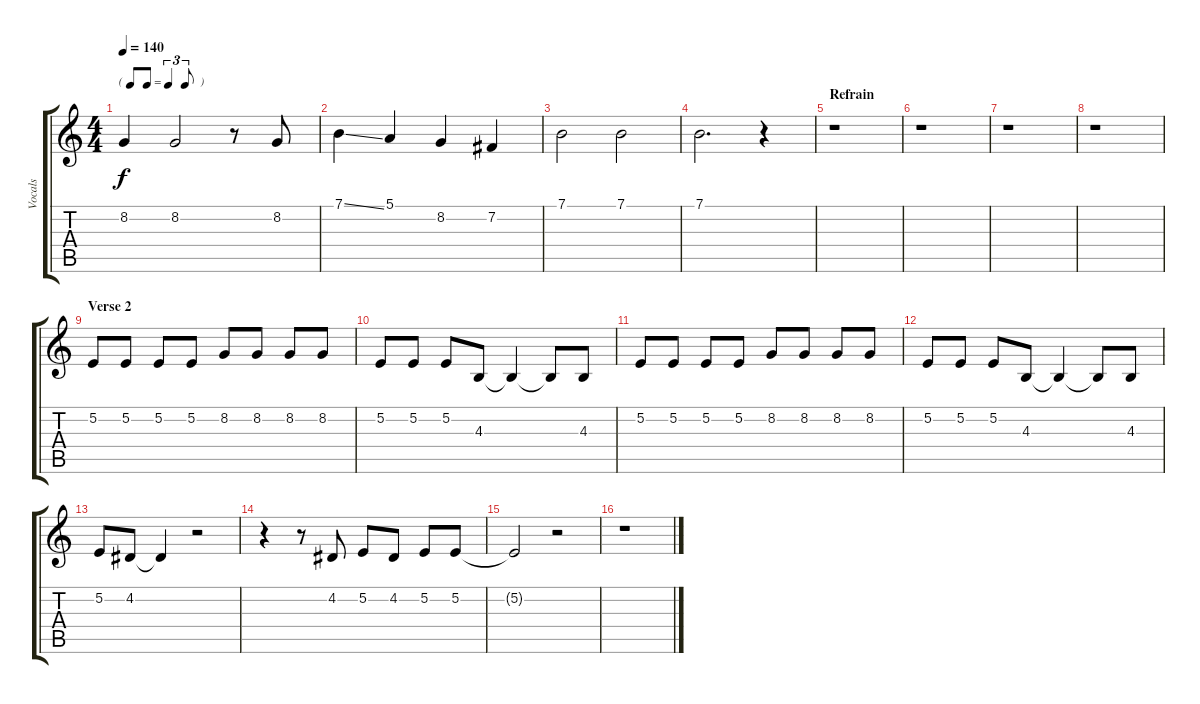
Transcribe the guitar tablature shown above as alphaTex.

\track ("Vocals" "Vocals") {instrument flute}
\staff {score tabs}
\tuning (E4 B3 G3 D3 A2 E2) {hide}
\ts (4 4)
\tf triplet8th
\tempo 140
\clef g2
\ks c
8.2.4{dy f} 8.2.2 r.8 8.2.8 |
7.1{ss}.4 5.1.4 8.2.4 7.2.4 |
7.1.2 7.1.2 |
7.1.2{d} r.4 |
\section ("" "Refrain")
r.1 |
r.1 |
r.1 |
r.1 |
\section ("" "Verse 2")
5.2.8 5.2.8 5.2.8 5.2.8 8.2.8 8.2.8 8.2.8 8.2.8 |
5.2.8 5.2.8 5.2.8 4.3.8 4.3{t}.4 4.3{t}.8 4.3.8 |
5.2.8 5.2.8 5.2.8 5.2.8 8.2.8 8.2.8 8.2.8 8.2.8 |
5.2.8 5.2.8 5.2.8 4.3.8 4.3{t}.4 4.3{t}.8 4.3.8 |
5.2.8 4.2.8 4.2{t}.4 r.2 |
r.4 r.8 4.2.8 5.2.8 4.2.8 5.2.8 5.2.8 |
5.2{t}.2 r.2 |
r.1
